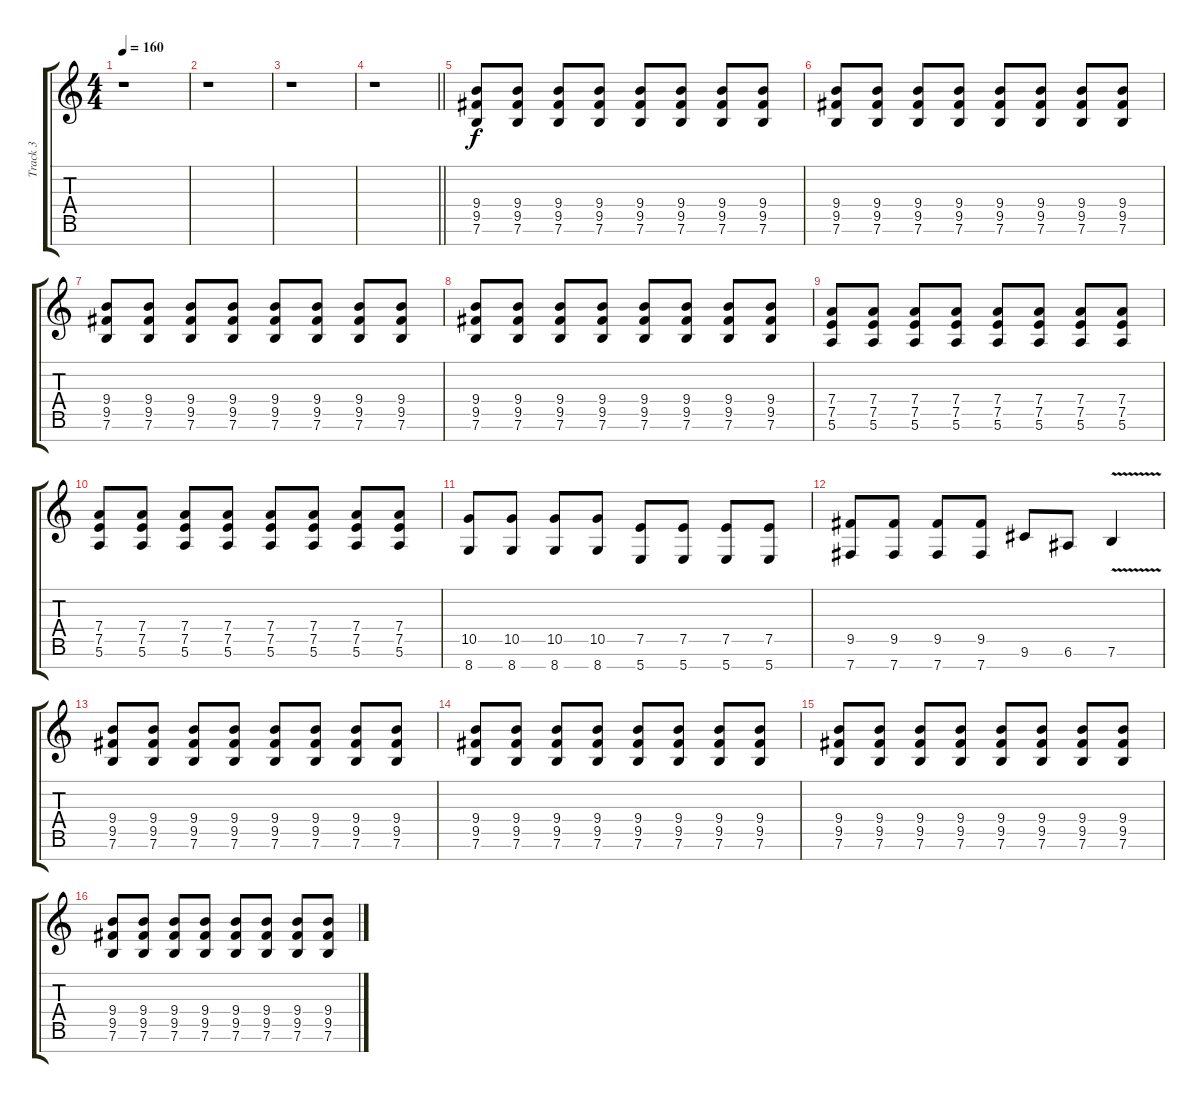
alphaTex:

\track ("Track 3" "Track 3") {instrument distortionguitar}
\staff {score tabs}
\tuning (E4 B3 G3 D3 A2 E2 B1) {hide}
\ts (4 4)
\section ("" "")
\tempo 160
\clef g2
\ks c
r.1{dy f} |
r.1 |
r.1 |
\barLineRight lightlight
r.1 |
\section ("" "")
(9.4 9.5 7.6).8 (9.4 9.5 7.6).8 (9.4 9.5 7.6).8 (9.4 9.5 7.6).8 (9.4 9.5 7.6).8 (9.4 9.5 7.6).8 (9.4 9.5 7.6).8 (9.4 9.5 7.6).8 |
(9.4 9.5 7.6).8 (9.4 9.5 7.6).8 (9.4 9.5 7.6).8 (9.4 9.5 7.6).8 (9.4 9.5 7.6).8 (9.4 9.5 7.6).8 (9.4 9.5 7.6).8 (9.4 9.5 7.6).8 |
(9.4 9.5 7.6).8 (9.4 9.5 7.6).8 (9.4 9.5 7.6).8 (9.4 9.5 7.6).8 (9.4 9.5 7.6).8 (9.4 9.5 7.6).8 (9.4 9.5 7.6).8 (9.4 9.5 7.6).8 |
(9.4 9.5 7.6).8 (9.4 9.5 7.6).8 (9.4 9.5 7.6).8 (9.4 9.5 7.6).8 (9.4 9.5 7.6).8 (9.4 9.5 7.6).8 (9.4 9.5 7.6).8 (9.4 9.5 7.6).8 |
(7.4 7.5 5.6).8 (7.4 7.5 5.6).8 (7.4 7.5 5.6).8 (7.4 7.5 5.6).8 (7.4 7.5 5.6).8 (7.4 7.5 5.6).8 (7.4 7.5 5.6).8 (7.4 7.5 5.6).8 |
(7.4 7.5 5.6).8 (7.4 7.5 5.6).8 (7.4 7.5 5.6).8 (7.4 7.5 5.6).8 (7.4 7.5 5.6).8 (7.4 7.5 5.6).8 (7.4 7.5 5.6).8 (7.4 7.5 5.6).8 |
(10.5 8.7).8 (10.5 8.7).8 (10.5 8.7).8 (10.5 8.7).8 (7.5 5.7).8 (7.5 5.7).8 (7.5 5.7).8 (7.5 5.7).8 |
(9.5 7.7).8 (9.5 7.7).8 (9.5 7.7).8 (9.5 7.7).8 9.6.8 6.6.8 7.6{v}.4 |
(9.4 9.5 7.6).8 (9.4 9.5 7.6).8 (9.4 9.5 7.6).8 (9.4 9.5 7.6).8 (9.4 9.5 7.6).8 (9.4 9.5 7.6).8 (9.4 9.5 7.6).8 (9.4 9.5 7.6).8 |
(9.4 9.5 7.6).8 (9.4 9.5 7.6).8 (9.4 9.5 7.6).8 (9.4 9.5 7.6).8 (9.4 9.5 7.6).8 (9.4 9.5 7.6).8 (9.4 9.5 7.6).8 (9.4 9.5 7.6).8 |
(9.4 9.5 7.6).8 (9.4 9.5 7.6).8 (9.4 9.5 7.6).8 (9.4 9.5 7.6).8 (9.4 9.5 7.6).8 (9.4 9.5 7.6).8 (9.4 9.5 7.6).8 (9.4 9.5 7.6).8 |
(9.4 9.5 7.6).8 (9.4 9.5 7.6).8 (9.4 9.5 7.6).8 (9.4 9.5 7.6).8 (9.4 9.5 7.6).8 (9.4 9.5 7.6).8 (9.4 9.5 7.6).8 (9.4 9.5 7.6).8
